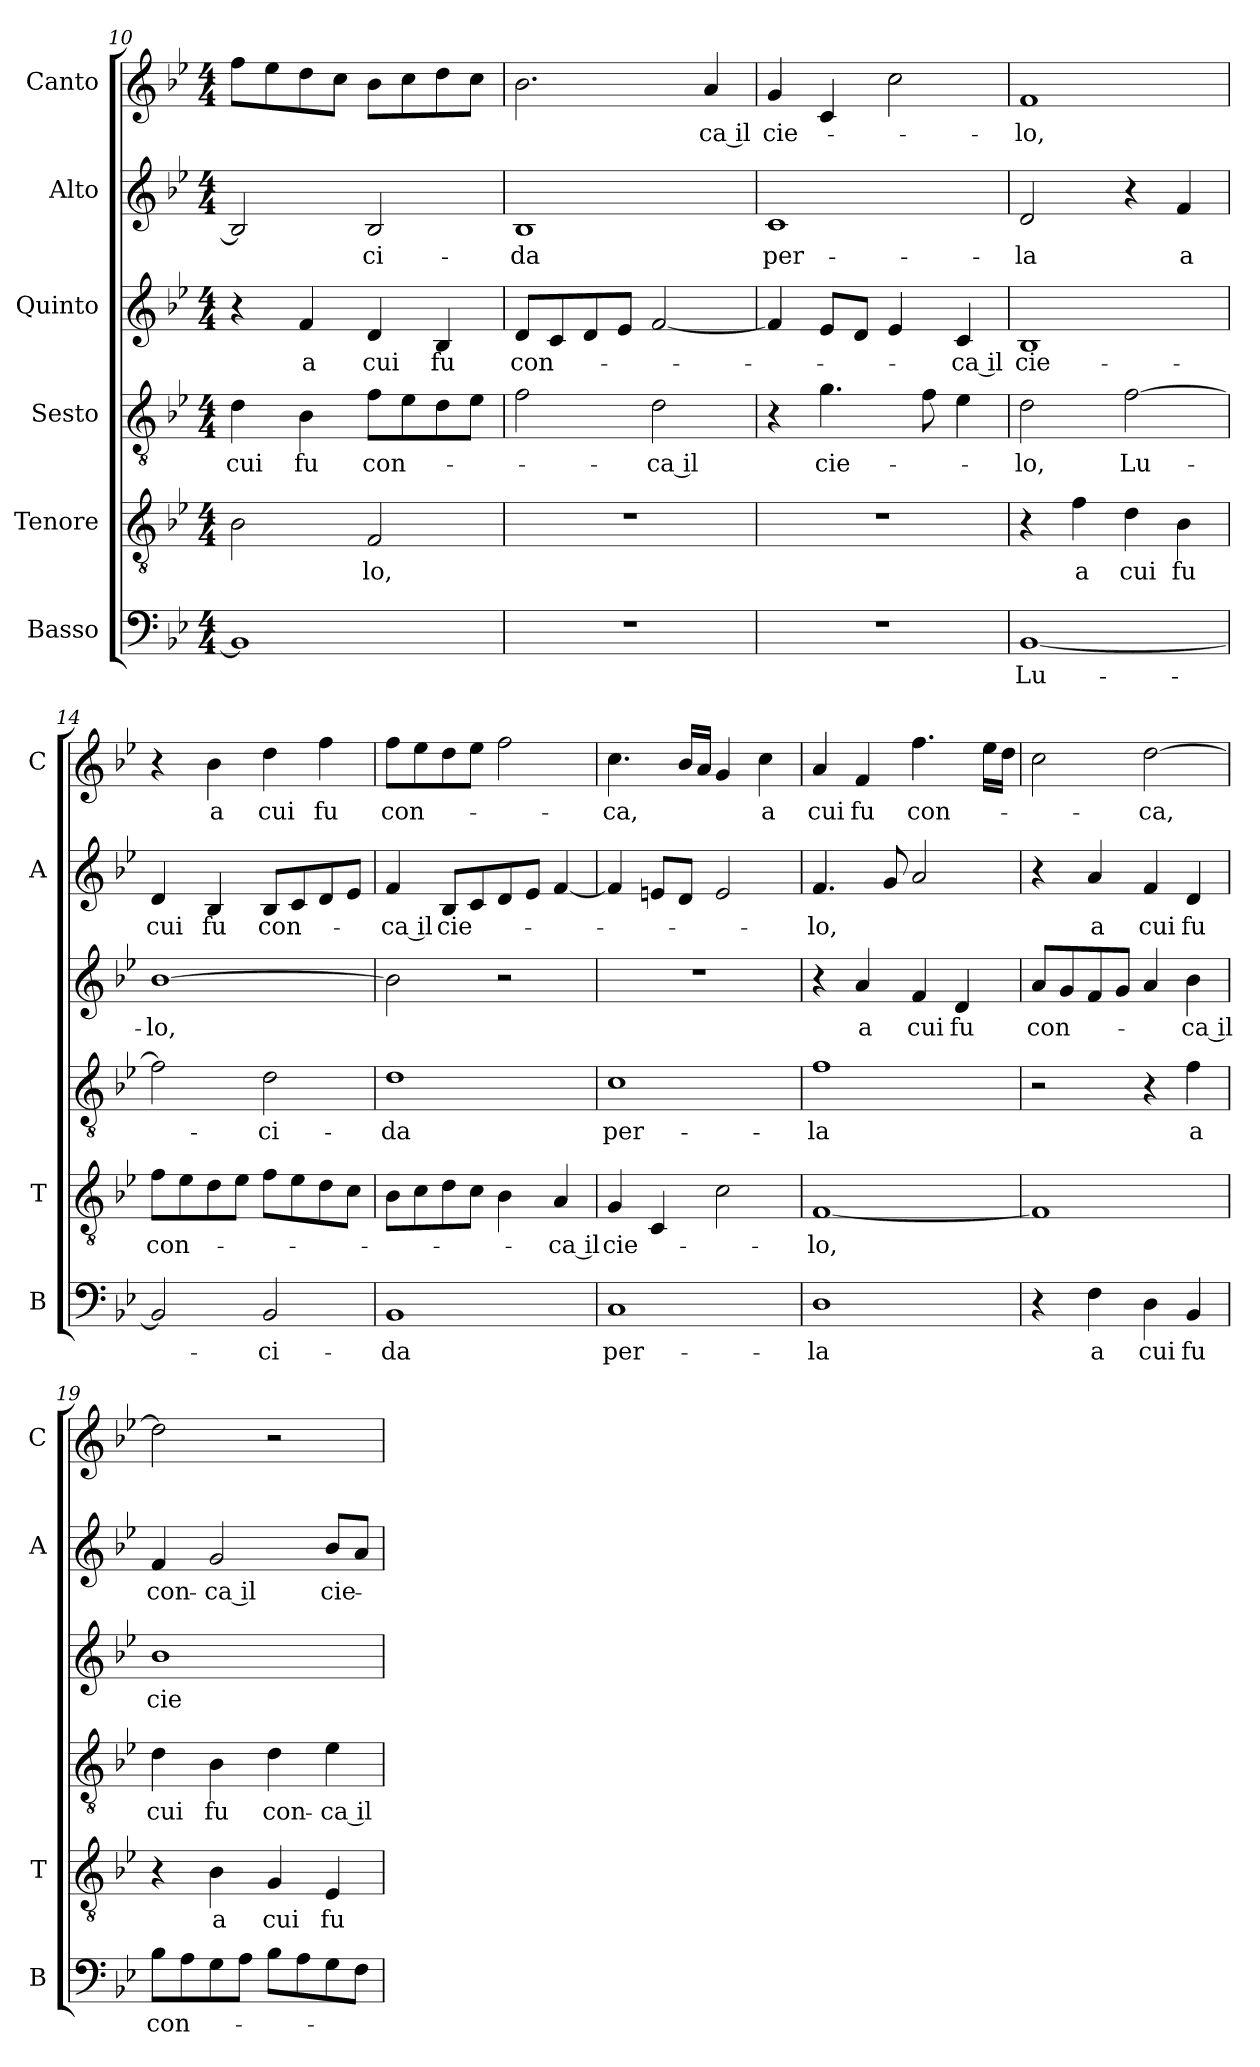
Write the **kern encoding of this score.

**kern	**text	**kern	**text	**kern	**text	**kern	**text	**kern	**text	**kern	**text
*part6	*part6	*part5	*part5	*part4	*part4	*part3	*part3	*part2	*part2	*part1	*part1
*staff6	*staff6	*staff5	*staff5	*staff4	*staff4	*staff3	*staff3	*staff2	*staff2	*staff1	*staff1
*I"Basso	*	*I"Tenore	*	*I"Sesto	*	*I"Quinto	*	*I"Alto	*	*I"Canto	*
*I'B	*	*I'T	*	*	*	*	*	*I'A	*	*I'C	*
*clefF4	*	*clefGv2	*	*clefGv2	*	*clefG2	*	*clefG2	*	*clefG2	*
*k[b-e-]	*	*k[b-e-]	*	*k[b-e-]	*	*k[b-e-]	*	*k[b-e-]	*	*k[b-e-]	*
*B-:	*	*B-:	*	*B-:	*	*B-:	*	*B-:	*	*B-:	*
*M4/4	*	*M4/4	*	*M4/4	*	*M4/4	*	*M4/4	*	*M4/4	*
=10	=10	=10	=10	=10	=10	=10	=10	=10	=10	=10	=10
!	!	!	!	!	!LO:LY:b	!	!	!	!	!	!
1BB-]	.	2B-\	.	4d\	cui	4r	.	2B-/]	.	8ff\L	.
.	.	.	.	.	.	.	.	.	.	8ee-\	.
!	!	!	!	!	!LO:LY:b	!	!LO:LY:b	!	!	!	!
.	.	.	.	4B-\	fu	4f/	a	.	.	8dd\	.
.	.	.	.	.	.	.	.	.	.	8cc\J	.
!	!	!	!LO:LY:b	!	!LO:LY:b	!	!LO:LY:b	!	!LO:LY:b	!	!
.	.	2F/	-lo,	8f\L	con-	4d/	cui	2B-/	-ci-	8b-\L	.
.	.	.	.	8e-\	.	.	.	.	.	8cc\	.
!	!	!	!	!	!	!	!LO:LY:b	!	!	!	!
.	.	.	.	8d\	.	4B-/	fu	.	.	8dd\	.
.	.	.	.	8e-\J	.	.	.	.	.	8cc\J	.
=11	=11	=11	=11	=11	=11	=11	=11	=11	=11	=11	=11
!	!	!	!	!	!	!	!LO:LY:b	!	!LO:LY:b	!	!
1r	.	1r	.	2f\	.	8d/L	con-	1B-	-da	2.b-\	.
.	.	.	.	.	.	8c/	.	.	.	.	.
.	.	.	.	.	.	8d/	.	.	.	.	.
.	.	.	.	.	.	8e-/J	.	.	.	.	.
!	!	!	!	!	!LO:LY:b	!	!	!	!	!	!
.	.	.	.	2d\	-ca il	[2f/	.	.	.	.	.
!	!	!	!	!	!	!	!	!	!	!	!LO:LY:b
.	.	.	.	.	.	.	.	.	.	4a/	-ca il
=12	=12	=12	=12	=12	=12	=12	=12	=12	=12	=12	=12
!	!	!	!	!	!	!	!	!	!LO:LY:b	!	!LO:LY:b
1r	.	1r	.	4r	.	4f/]	.	1c	per-	4g/	cie-
!	!	!	!	!	!LO:LY:b	!	!	!	!	!	!
.	.	.	.	4.g\	cie-	8e-/L	.	.	.	4c/	.
.	.	.	.	.	.	8d/J	.	.	.	.	.
.	.	.	.	.	.	4e-/	.	.	.	2cc\	.
.	.	.	.	8f\	.	.	.	.	.	.	.
!	!	!	!	!	!	!	!LO:LY:b	!	!	!	!
.	.	.	.	4e-\	.	4c/	-ca il	.	.	.	.
=13	=13	=13	=13	=13	=13	=13	=13	=13	=13	=13	=13
!	!LO:LY:b	!	!	!	!LO:LY:b	!	!LO:LY:b	!	!LO:LY:b	!	!LO:LY:b
[1BB-	Lu-	4r	.	2d\	-lo,	1B-	cie-	2d/	-la	1f	-lo,
!	!	!	!LO:LY:b	!	!	!	!	!	!	!	!
.	.	4f\	a	.	.	.	.	.	.	.	.
!	!	!	!LO:LY:b	!	!LO:LY:b	!	!	!	!	!	!
.	.	4d\	cui	[2f\	Lu-	.	.	4r	.	.	.
!	!	!	!LO:LY:b	!	!	!	!	!	!LO:LY:b	!	!
.	.	4B-\	fu	.	.	.	.	4f/	a	.	.
=14	=14	=14	=14	=14	=14	=14	=14	=14	=14	=14	=14
!	!	!	!LO:LY:b	!	!	!	!LO:LY:b	!	!LO:LY:b	!	!
2BB-/]	.	8f\L	con-	2f\]	.	[1b-	-lo,	4d/	cui	4r	.
.	.	8e-\	.	.	.	.	.	.	.	.	.
!	!	!	!	!	!	!	!	!	!LO:LY:b	!	!LO:LY:b
.	.	8d\	.	.	.	.	.	4B-/	fu	4b-\	a
.	.	8e-\J	.	.	.	.	.	.	.	.	.
!	!LO:LY:b	!	!	!	!LO:LY:b	!	!	!	!LO:LY:b	!	!LO:LY:b
2BB-/	-ci-	8f\L	.	2d\	-ci-	.	.	8B-/L	con-	4dd\	cui
.	.	8e-\	.	.	.	.	.	8c/	.	.	.
!	!	!	!	!	!	!	!	!	!	!	!LO:LY:b
.	.	8d\	.	.	.	.	.	8d/	.	4ff\	fu
.	.	8c\J	.	.	.	.	.	8e-/J	.	.	.
=15	=15	=15	=15	=15	=15	=15	=15	=15	=15	=15	=15
!	!LO:LY:b	!	!	!	!LO:LY:b	!	!	!	!LO:LY:b	!	!LO:LY:b
1BB-	-da	8B-\L	.	1d	-da	2b-\]	.	4f/	-ca il	8ff\L	con-
.	.	8c\	.	.	.	.	.	.	.	8ee-\	.
!	!	!	!	!	!	!	!	!	!LO:LY:b	!	!
.	.	8d\	.	.	.	.	.	8B-/L	cie-	8dd\	.
.	.	8c\J	.	.	.	.	.	8c/	.	8ee-\J	.
.	.	4B-\	.	.	.	2r	.	8d/	.	2ff\	.
.	.	.	.	.	.	.	.	8e-/J	.	.	.
!	!	!	!LO:LY:b	!	!	!	!	!	!	!	!
.	.	4A/	-ca il	.	.	.	.	[4f/	.	.	.
=16	=16	=16	=16	=16	=16	=16	=16	=16	=16	=16	=16
!	!LO:LY:b	!	!LO:LY:b	!	!LO:LY:b	!	!	!	!	!	!LO:LY:b
1C	per-	4G/	cie-	1c	per-	1r	.	4f/]	.	4.cc\	-ca,
.	.	4C/	.	.	.	.	.	8en/L	.	.	.
.	.	.	.	.	.	.	.	8d/J	.	16b-/LL	.
.	.	.	.	.	.	.	.	.	.	16a/JJ	.
.	.	2c\	.	.	.	.	.	2e/	.	4g/	.
!	!	!	!	!	!	!	!	!	!	!	!LO:LY:b
.	.	.	.	.	.	.	.	.	.	4cc\	a
!!LO:LB:g=z
=17	=17	=17	=17	=17	=17	=17	=17	=17	=17	=17	=17
!	!LO:LY:b	!	!LO:LY:b	!	!LO:LY:b	!	!	!	!LO:LY:b	!	!LO:LY:b
1D	-la	[1F	-lo,	1f	-la	4r	.	4.f/	-lo,	4a/	cui
!	!	!	!	!	!	!	!LO:LY:b	!	!	!	!LO:LY:b
.	.	.	.	.	.	4a/	a	.	.	4f/	fu
.	.	.	.	.	.	.	.	8g/	.	.	.
!	!	!	!	!	!	!	!LO:LY:b	!	!	!	!LO:LY:b
.	.	.	.	.	.	4f/	cui	2a/	.	4.ff\	con-
!	!	!	!	!	!	!	!LO:LY:b	!	!	!	!
.	.	.	.	.	.	4d/	fu	.	.	.	.
.	.	.	.	.	.	.	.	.	.	16ee-\LL	.
.	.	.	.	.	.	.	.	.	.	16dd\JJ	.
=18	=18	=18	=18	=18	=18	=18	=18	=18	=18	=18	=18
!	!	!	!	!	!	!	!LO:LY:b	!	!	!	!
4r	.	1F]	.	2r	.	8a/L	con-	4r	.	2cc\	.
.	.	.	.	.	.	8g/	.	.	.	.	.
!	!LO:LY:b	!	!	!	!	!	!	!	!LO:LY:b	!	!
4F\	a	.	.	.	.	8f/	.	4a/	a	.	.
.	.	.	.	.	.	8g/J	.	.	.	.	.
!	!LO:LY:b	!	!	!	!	!	!	!	!LO:LY:b	!	!LO:LY:b
4D\	cui	.	.	4r	.	4a/	.	4f/	cui	[2dd\	-ca,
!	!LO:LY:b	!	!	!	!LO:LY:b	!	!LO:LY:b	!	!LO:LY:b	!	!
4BB-/	fu	.	.	4f\	a	4b-\	-ca il	4d/	fu	.	.
=19	=19	=19	=19	=19	=19	=19	=19	=19	=19	=19	=19
!	!LO:LY:b	!	!	!	!LO:LY:b	!	!LO:LY:b	!	!LO:LY:b	!	!
8B-\L	con-	4r	.	4d\	cui	1b-	cie-	4f/	con-	2dd\]	.
8A\	.	.	.	.	.	.	.	.	.	.	.
!	!	!	!LO:LY:b	!	!LO:LY:b	!	!	!	!LO:LY:b	!	!
8G\	.	4B-\	a	4B-\	fu	.	.	2g/	-ca il	.	.
8A\J	.	.	.	.	.	.	.	.	.	.	.
!	!	!	!LO:LY:b	!	!LO:LY:b	!	!	!	!	!	!
8B-\L	.	4G/	cui	4d\	con-	.	.	.	.	2r	.
8A\	.	.	.	.	.	.	.	.	.	.	.
!	!	!	!LO:LY:b	!	!LO:LY:b	!	!	!	!LO:LY:b	!	!
8G\	.	4E-/	fu	4e-\	-ca il	.	.	8b-/L	cie-	.	.
8F\J	.	.	.	.	.	.	.	8a/J	.	.	.
=	=	=	=	=	=	=	=	=	=	=	=
*-	*-	*-	*-	*-	*-	*-	*-	*-	*-	*-	*-
